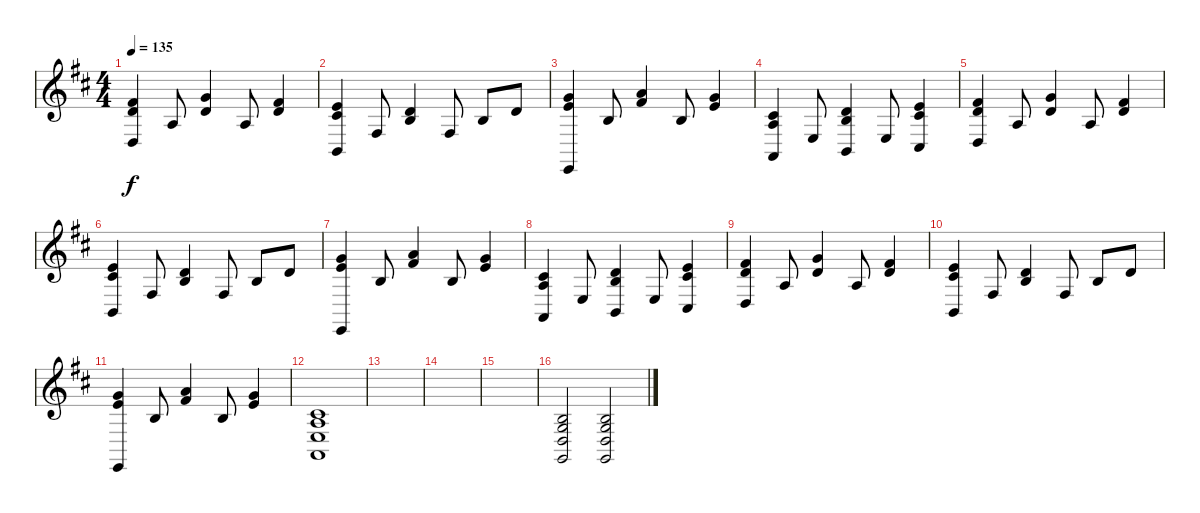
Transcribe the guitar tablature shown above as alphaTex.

\track "" {instrument acousticgrandpiano}
\staff {score}
\tuning (E4 B3 G3 D3 A2 E2) {hide}
\ts (4 4)
\tempo 135
\clef g2
\ks d
(2.1 3.2 0.4).4{dy f} 2.3.8 (3.1 3.2).4 2.3.8 (2.1 3.2).4 |
(0.1 2.2 2.5).4 4.4.8 (0.2 7.3).4 4.4.8 0.2.8 3.2.8 |
(0.1 8.2 0.6).4 0.2.8 (2.1 10.2).4 0.2.8 (0.1 8.2).4 |
(2.2 2.3 0.5).4 2.4.8 (0.2 7.3 2.5).4 2.4.8 (0.1 2.2 4.5).4 |
(2.1 3.2 0.4).4 2.3.8 (3.1 3.2).4 2.3.8 (2.1 3.2).4 |
(0.1 2.2 2.5).4 4.4.8 (0.2 7.3).4 4.4.8 0.2.8 3.2.8 |
(0.1 8.2 0.6).4 0.2.8 (2.1 10.2).4 0.2.8 (0.1 8.2).4 |
(2.2 2.3 0.5).4 2.4.8 (0.2 7.3 2.5).4 2.4.8 (0.1 2.2 4.5).4 |
(2.1 3.2 0.4).4 2.3.8 (3.1 3.2).4 2.3.8 (2.1 3.2).4 |
(0.1 2.2 2.5).4 4.4.8 (0.2 7.3).4 4.4.8 0.2.8 3.2.8 |
(0.1 8.2 0.6).4 0.2.8 (2.1 10.2).4 0.2.8 (0.1 8.2).4 |
(2.2 2.3 2.4 0.5).1 |
|
|
|
(0.2 0.3 0.4 3.6).2 (0.2 0.3 0.4 3.6).2
